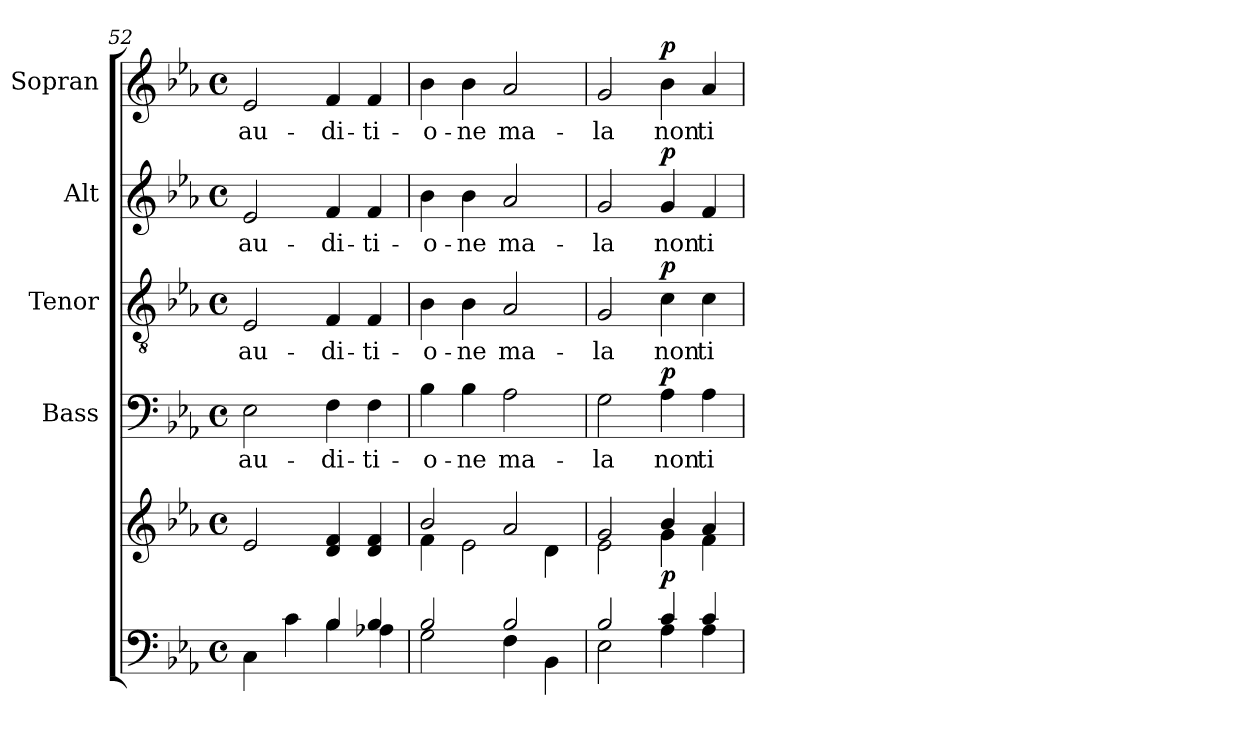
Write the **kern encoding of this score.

**kern	**kern	**dynam	**kern	**text	**dynam	**kern	**text	**dynam	**kern	**text	**dynam	**kern	**text	**dynam
*part5	*part5	*part5	*part4	*part4	*part4	*part3	*part3	*part3	*part2	*part2	*part2	*part1	*part1	*part1
*staff6	*staff5	*staff5/6	*staff4	*staff4	*staff4	*staff3	*staff3	*staff3	*staff2	*staff2	*staff2	*staff1	*staff1	*staff1
*	*	*	*I"Bass	*	*	*I"Tenor	*	*	*I"Alt	*	*	*I"Sopran	*	*
*	*	*	*I'B.	*	*	*I'T.	*	*	*I'A.	*	*	*I'S.	*	*
*clefF4	*clefG2	*	*clefF4	*	*	*clefGv2	*	*	*clefG2	*	*	*clefG2	*	*
*k[b-e-a-]	*k[b-e-a-]	*	*k[b-e-a-]	*	*	*k[b-e-a-]	*	*	*k[b-e-a-]	*	*	*k[b-e-a-]	*	*
*E-:	*E-:	*	*E-:	*	*	*E-:	*	*	*E-:	*	*	*E-:	*	*
*M4/4	*M4/4	*	*M4/4	*	*	*M4/4	*	*	*M4/4	*	*	*M4/4	*	*
*met(c)	*met(c)	*	*met(c)	*	*	*met(c)	*	*	*met(c)	*	*	*met(c)	*	*
=52	=52	=52	=52	=52	=52	=52	=52	=52	=52	=52	=52	=52	=52	=52
*^	*	*	*	*	*	*	*	*	*	*	*	*	*	*
!	!	!	!	!	!LO:LY:b	!	!	!LO:LY:b	!	!	!LO:LY:b	!	!	!LO:LY:b	!
2ryy	4C\	2e-/	.	2E-\	au-	.	2E-/	au-	.	2e-/	au-	.	2e-/	au-	.
.	4c\	.	.	.	.	.	.	.	.	.	.	.	.	.	.
!	!	!	!	!	!LO:LY:b	!	!	!LO:LY:b	!	!	!LO:LY:b	!	!	!LO:LY:b	!
4B-/	4B-\	4d/ 4f/	.	4F\	-di-	.	4F/	-di-	.	4f/	-di-	.	4f/	-di-	.
!	!	!	!	!	!LO:LY:b	!	!	!LO:LY:b	!	!	!LO:LY:b	!	!	!LO:LY:b	!
4B-/	4A-X\	4d/ 4f/	.	4F\	-ti-	.	4F/	-ti-	.	4f/	-ti-	.	4f/	-ti-	.
!!LO:PB:g=z
=53	=53	=53	=53	=53	=53	=53	=53	=53	=53	=53	=53	=53	=53	=53	=53
*	*	*^	*	*	*	*	*	*	*	*	*	*	*	*	*
!	!	!	!	!	!	!LO:LY:b	!	!	!LO:LY:b	!	!	!LO:LY:b	!	!	!LO:LY:b	!
2B-/	2G\	2b-/	4f\	.	4B-\	-o-	.	4B-\	-o-	.	4b-\	-o-	.	4b-\	-o-	.
!	!	!	!	!	!	!LO:LY:b	!	!	!LO:LY:b	!	!	!LO:LY:b	!	!	!LO:LY:b	!
.	.	.	2e-\	.	4B-\	-ne	.	4B-\	-ne	.	4b-\	-ne	.	4b-\	-ne	.
!	!	!	!	!	!	!LO:LY:b	!	!	!LO:LY:b	!	!	!LO:LY:b	!	!	!LO:LY:b	!
2B-/	4F\	2a-/	.	.	2A-\	ma-	.	2A-/	ma-	.	2a-/	ma-	.	2a-/	ma-	.
.	4BB-\	.	4d\	.	.	.	.	.	.	.	.	.	.	.	.	.
=54	=54	=54	=54	=54	=54	=54	=54	=54	=54	=54	=54	=54	=54	=54	=54	=54
!	!	!	!	!	!	!LO:LY:b	!	!	!LO:LY:b	!	!	!LO:LY:b	!	!	!LO:LY:b	!
2B-/	2E-\	2g/	2e-\	.	2G\	-la	.	2G/	-la	.	2g/	-la	.	2g/	-la	.
!	!	!	!	!LO:DY:b	!	!LO:LY:b	!LO:DY:a	!	!LO:LY:b	!LO:DY:a	!	!LO:LY:b	!LO:DY:a	!	!LO:LY:b	!LO:DY:a
4c/	4A-\	4b-/	4g\	p	4A-\	non	p	4c\	non	p	4g/	non	p	4b-\	non	p
!	!	!	!	!	!	!LO:LY:b	!	!	!LO:LY:b	!	!	!LO:LY:b	!	!	!LO:LY:b	!
4c/	4A-\	4a-/	4f\	.	4A-\	ti-	.	4c\	ti-	.	4f/	ti-	.	4a-/	ti-	.
*v	*v	*	*	*	*	*	*	*	*	*	*	*	*	*	*	*
*	*v	*v	*	*	*	*	*	*	*	*	*	*	*	*	*
=	=	=	=	=	=	=	=	=	=	=	=	=	=	=
*-	*-	*-	*-	*-	*-	*-	*-	*-	*-	*-	*-	*-	*-	*-
